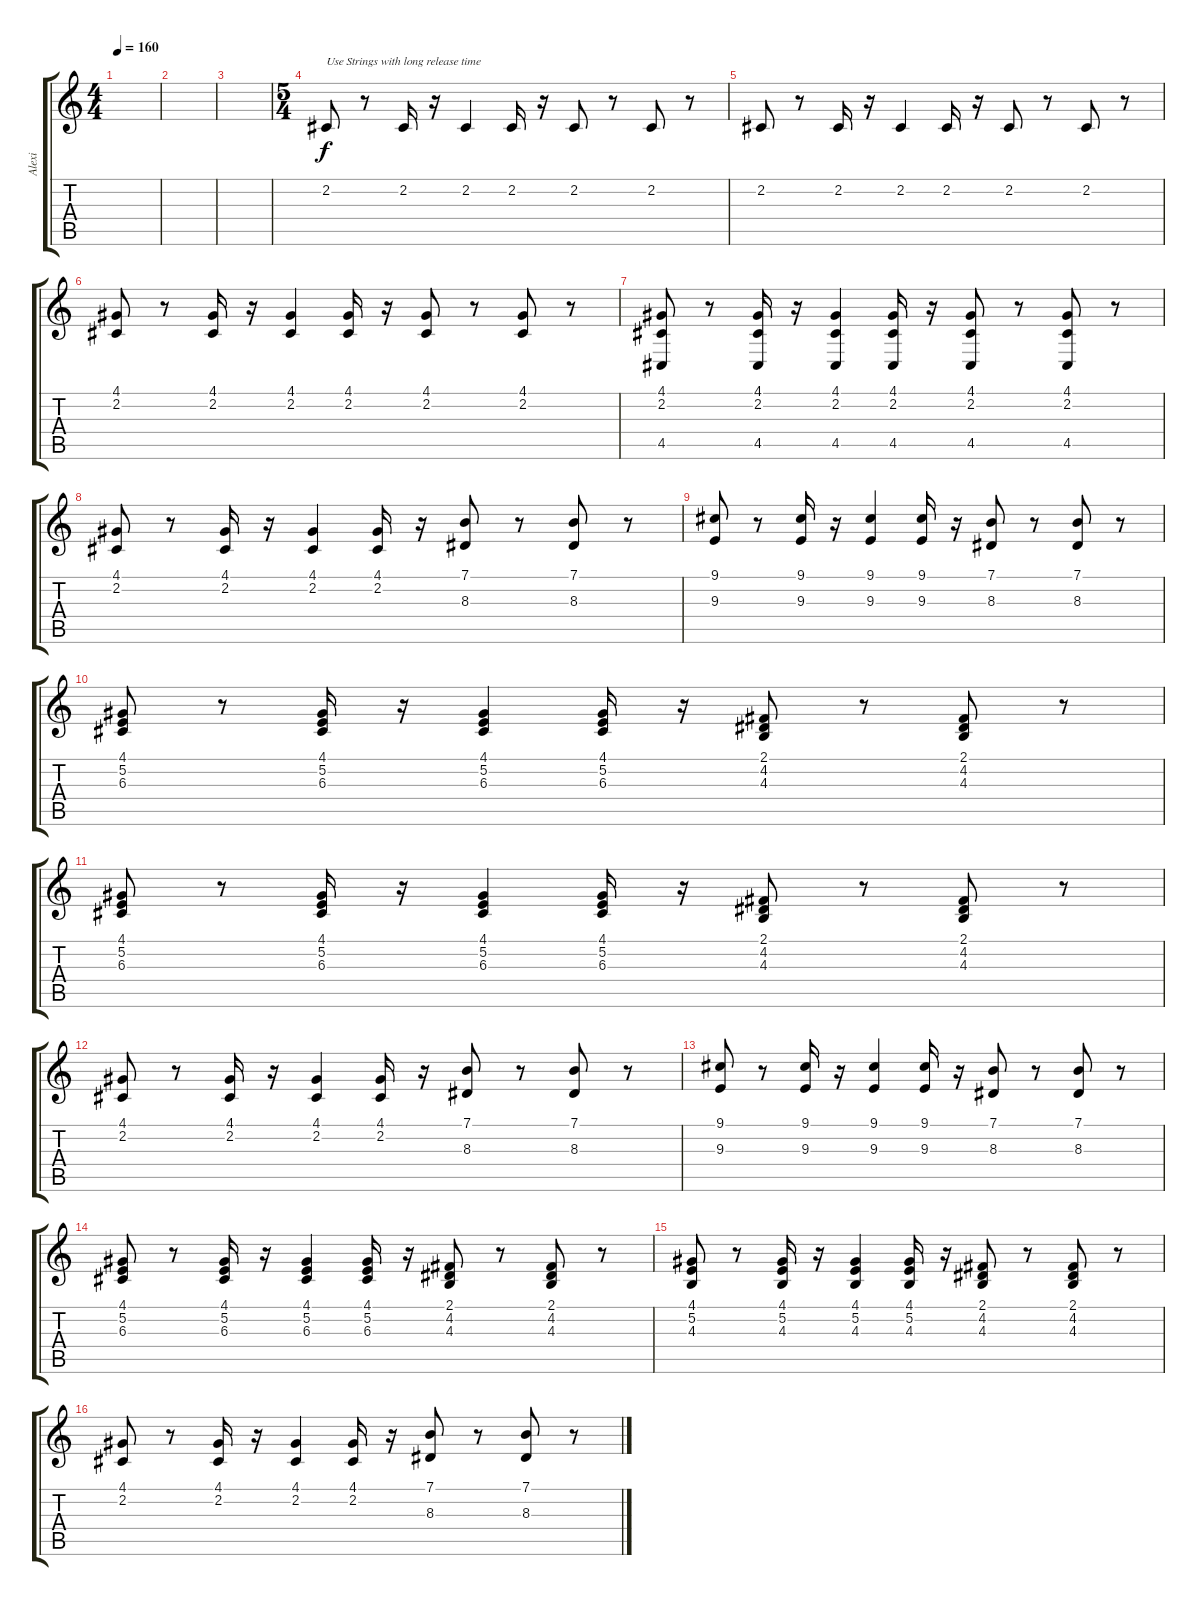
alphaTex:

\track ("Alexi" "Alexi") {instrument stringensemble1}
\staff {score tabs}
\tuning (E4 B3 G3 D3 A2 E2) {hide}
\ts (4 4)
\tempo 160
\clef g2
\ks aminor
|
|
|
\ts (5 4)
2.2.8{txt "Use Strings with long release time" instrument stringensemble1} r.8 2.2.16 r.16 2.2.4 2.2.16 r.16 2.2.8 r.8 2.2.8 r.8 |
2.2.8 r.8 2.2.16 r.16 2.2.4 2.2.16 r.16 2.2.8 r.8 2.2.8 r.8 |
(4.1 2.2).8 r.8 (4.1 2.2).16 r.16 (4.1 2.2).4 (4.1 2.2).16 r.16 (4.1 2.2).8 r.8 (4.1 2.2).8 r.8 |
(4.1 2.2 4.5).8 r.8 (4.1 2.2 4.5).16 r.16 (4.1 2.2 4.5).4 (4.1 2.2 4.5).16 r.16 (4.1 2.2 4.5).8 r.8 (4.1 2.2 4.5).8 r.8 |
(4.1 2.2).8 r.8 (4.1 2.2).16 r.16 (4.1 2.2).4 (4.1 2.2).16 r.16 (7.1 8.3).8 r.8 (7.1 8.3).8 r.8 |
(9.1 9.3).8 r.8 (9.1 9.3).16 r.16 (9.1 9.3).4 (9.1 9.3).16 r.16 (7.1 8.3).8 r.8 (7.1 8.3).8 r.8 |
(4.1 5.2 6.3).8 r.8 (4.1 5.2 6.3).16 r.16 (4.1 5.2 6.3).4 (4.1 5.2 6.3).16 r.16 (2.1 4.2 4.3).8 r.8 (2.1 4.2 4.3).8 r.8 |
(4.1 5.2 6.3).8 r.8 (4.1 5.2 6.3).16 r.16 (4.1 5.2 6.3).4 (4.1 5.2 6.3).16 r.16 (2.1 4.2 4.3).8 r.8 (2.1 4.2 4.3).8 r.8 |
(4.1 2.2).8 r.8 (4.1 2.2).16 r.16 (4.1 2.2).4 (4.1 2.2).16 r.16 (7.1 8.3).8 r.8 (7.1 8.3).8 r.8 |
(9.1 9.3).8 r.8 (9.1 9.3).16 r.16 (9.1 9.3).4 (9.1 9.3).16 r.16 (7.1 8.3).8 r.8 (7.1 8.3).8 r.8 |
(4.1 5.2 6.3).8 r.8 (4.1 5.2 6.3).16 r.16 (4.1 5.2 6.3).4 (4.1 5.2 6.3).16 r.16 (2.1 4.2 4.3).8 r.8 (2.1 4.2 4.3).8 r.8 |
(4.1 5.2 4.3).8 r.8 (4.1 5.2 4.3).16 r.16 (4.1 5.2 4.3).4 (4.1 5.2 4.3).16 r.16 (2.1 4.2 4.3).8 r.8 (2.1 4.2 4.3).8 r.8 |
(4.1 2.2).8 r.8 (4.1 2.2).16 r.16 (4.1 2.2).4 (4.1 2.2).16 r.16 (7.1 8.3).8 r.8 (7.1 8.3).8 r.8
